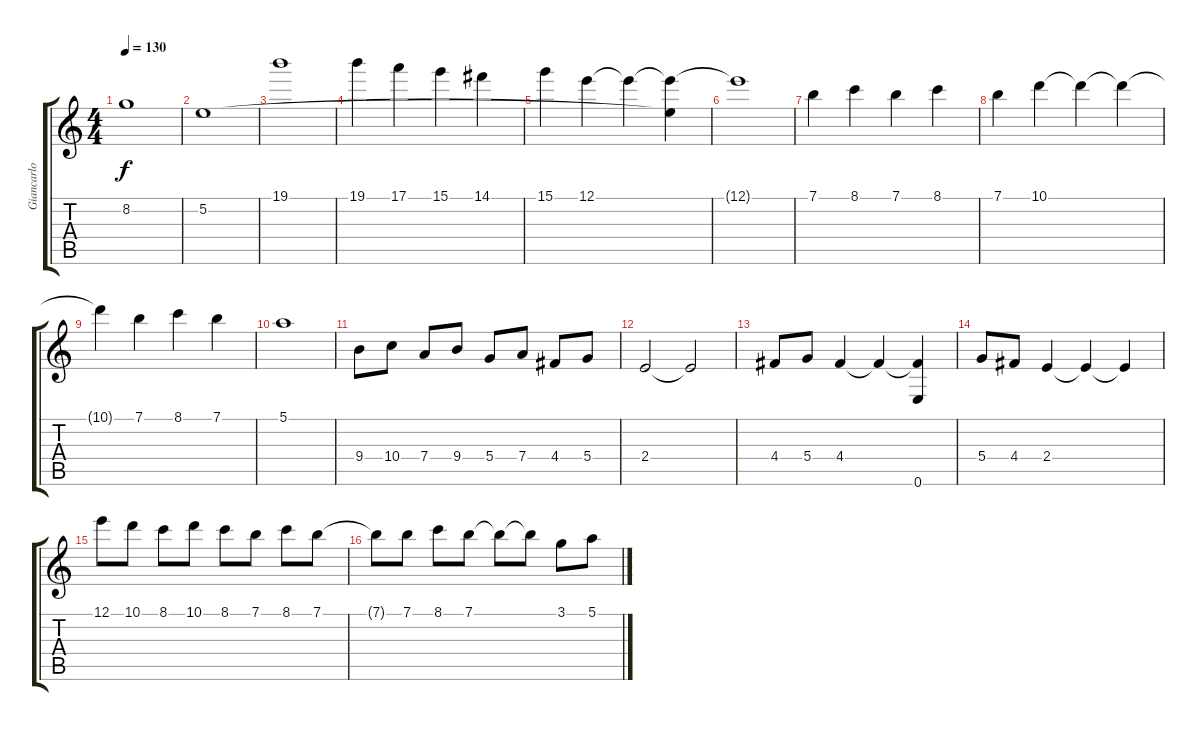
\track ("Giancarlo" "Giancarlo") {instrument distortionguitar}
\staff {score tabs}
\tuning (E4 B3 G3 D3 A2 E2) {hide}
\ts (4 4)
\tempo 130
\clef g2
\ks c
8.2.1{dy f} |
5.2.1 |
19.1.1 |
19.1.4 17.1.4 15.1.4 14.1.4 |
15.1.4 12.1.4 12.1{t}.4 (12.1{t} 5.2{t}).4 |
12.1{t}.1 |
7.1.4 8.1.4 7.1.4 8.1.4 |
7.1.4 10.1.4 10.1{t}.4 10.1{t}.4 |
10.1{t}.4 7.1.4 8.1.4 7.1.4 |
5.1.1 |
9.4.8 10.4.8 7.4.8 9.4.8 5.4.8 7.4.8 4.4.8 5.4.8 |
2.4.2 2.4{t}.2 |
4.4.8 5.4.8 4.4.4 4.4{t}.4 (4.4{t} 0.6).4 |
5.4.8 4.4.8 2.4.4 2.4{t}.4 2.4{t}.4 |
12.1.8 10.1.8 8.1.8 10.1.8 8.1.8 7.1.8 8.1.8 7.1.8 |
7.1{t}.8 7.1.8 8.1.8 7.1.8 7.1{t}.8 7.1{t}.8 3.1.8 5.1.8
